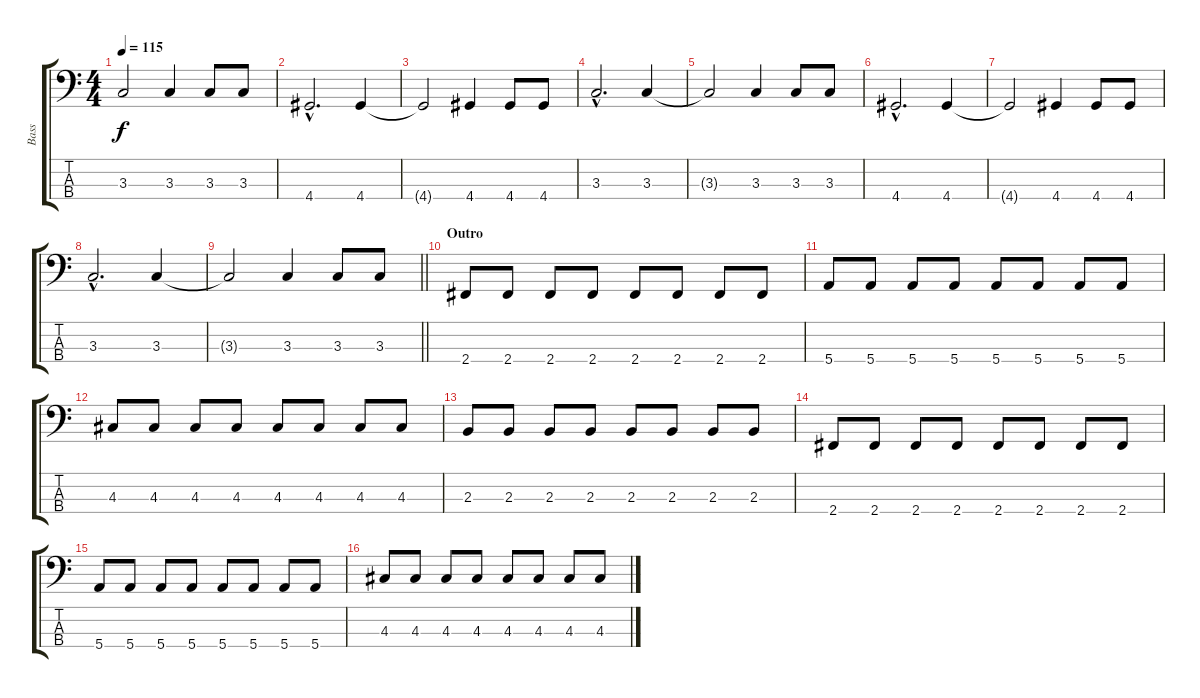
\track ("Bass" "Bass") {instrument electricbasspick}
\staff {score tabs}
\tuning (G2 D2 A1 E1) {hide}
\ts (4 4)
\tempo 115
\clef f4
\ks c
3.3{t}.2{dy f} 3.3.4 3.3.8 3.3.8 |
4.4{hac}.2{d} 4.4.4 |
4.4{t}.2 4.4.4 4.4.8 4.4.8 |
3.3{hac}.2{d} 3.3.4 |
3.3{t}.2 3.3.4 3.3.8 3.3.8 |
4.4{hac}.2{d} 4.4.4 |
4.4{t}.2 4.4.4 4.4.8 4.4.8 |
3.3{hac}.2{d} 3.3.4 |
\barLineRight lightlight
3.3{t}.2 3.3.4 3.3.8 3.3.8 |
\section ("" "Outro")
2.4.8 2.4.8 2.4.8 2.4.8 2.4.8 2.4.8 2.4.8 2.4.8 |
5.4.8 5.4.8 5.4.8 5.4.8 5.4.8 5.4.8 5.4.8 5.4.8 |
4.3.8 4.3.8 4.3.8 4.3.8 4.3.8 4.3.8 4.3.8 4.3.8 |
2.3.8 2.3.8 2.3.8 2.3.8 2.3.8 2.3.8 2.3.8 2.3.8 |
2.4.8 2.4.8 2.4.8 2.4.8 2.4.8 2.4.8 2.4.8 2.4.8 |
5.4.8 5.4.8 5.4.8 5.4.8 5.4.8 5.4.8 5.4.8 5.4.8 |
4.3.8 4.3.8 4.3.8 4.3.8 4.3.8 4.3.8 4.3.8 4.3.8
